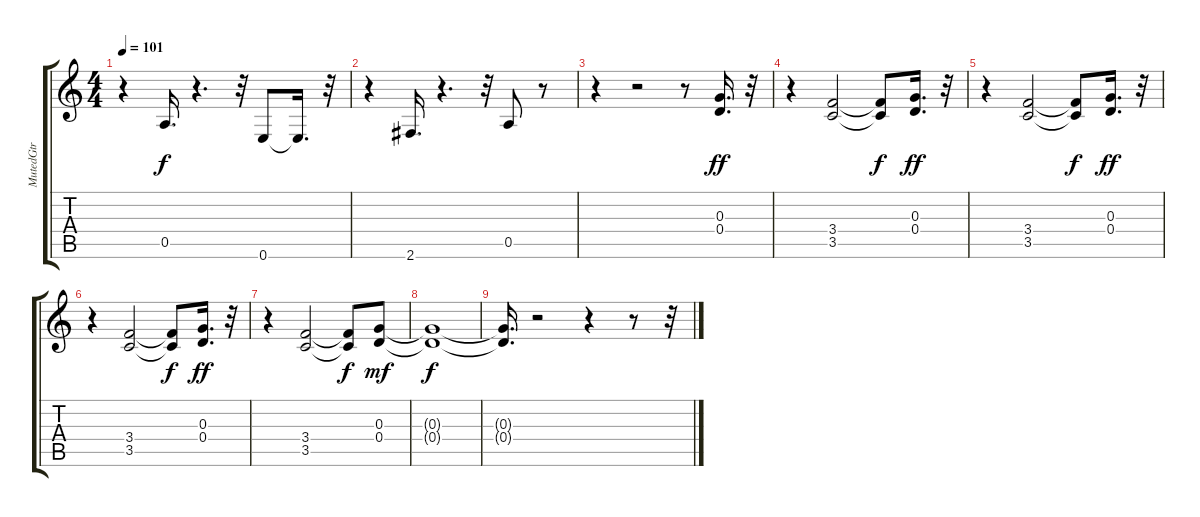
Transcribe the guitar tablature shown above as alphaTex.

\track ("MutedGtr" "MutedGtr") {instrument electricguitarmuted}
\staff {score tabs}
\tuning (E4 B3 G3 D3 A2 E2) {hide}
\ts (4 4)
\tempo 101
\clef g2
\ks c
r.4{dy f} 0.5.16{d} r.4{d} r.32 0.6.8 0.6{t}.16{d} r.32 |
r.4 2.6.16{d} r.4{d} r.32 0.5.8 r.8 |
r.4 r.2 r.8 (0.3 0.4).16{d dy ff} r.32 |
r.4 (3.4 3.5).2 (3.4{t} 3.5{t}).8{dy f} (0.3 0.4).16{d dy ff} r.32 |
r.4 (3.4 3.5).2 (3.4{t} 3.5{t}).8{dy f} (0.3 0.4).16{d dy ff} r.32 |
r.4 (3.4 3.5).2 (3.4{t} 3.5{t}).8{dy f} (0.3 0.4).16{d dy ff} r.32 |
r.4 (3.4 3.5).2 (3.4{t} 3.5{t}).8{dy f} (0.3 0.4).8{dy mf} |
(0.3{t} 0.4{t}).1{dy f} |
(0.3{t} 0.4{t}).16{d} r.2 r.4 r.8 r.32
